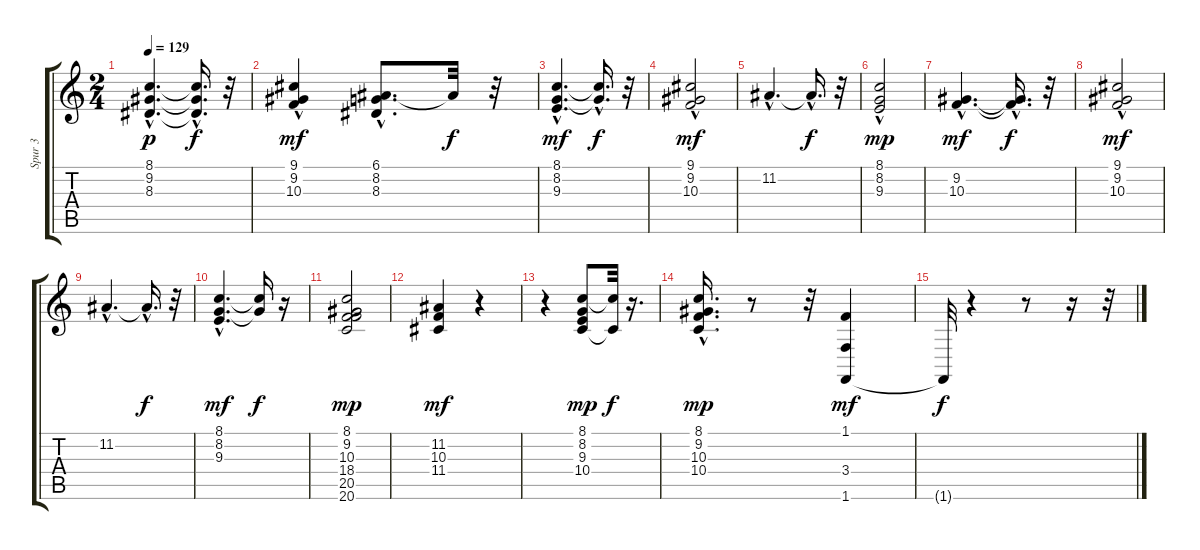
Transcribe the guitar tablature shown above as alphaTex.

\track ("Spur 3" "Spur 3") {instrument stringensemble1}
\staff {score tabs}
\tuning (E4 B3 G3 D3 A2 E2) {hide}
\ts (2 4)
\tempo 129
\clef g2
\ks c
(8.1{hac} 9.2{hac} 8.3{hac}).4{d dy p} (8.1{hac t} 9.2{t} 8.3{t}).16{d dy f} r.32 |
(9.1 9.2{hac} 10.3{hac}).4{dy mf} (6.1{hac} 8.2{hac} 8.3{hac}).8{d} 6.1{t}.32{dy f} r.32 |
(8.1{hac} 8.2{hac} 9.3{hac}).4{d dy mf} (8.1{hac t} 8.2{t}).16{d dy f} r.32 |
(9.1 9.2 10.3{hac}).2{dy mf} |
11.2{hac}.4{d} 11.2{hac t}.16{d dy f} r.32 |
(8.1{hac} 8.2 9.3{hac}).2{dy mp} |
(9.2{hac} 10.3{hac}).4{d dy mf} (9.2{t} 10.3{hac t}).16{d dy f} r.32 |
(9.1{hac} 9.2 10.3).2{dy mf} |
11.2{hac}.4{d} 11.2{hac t}.16{d dy f} r.32 |
(8.1{hac} 8.2{hac} 9.3{hac}).4{d dy mf} (8.1{t} 8.2{t}).16{dy f} r.16 |
(8.1 9.2 10.3 18.4 20.5 20.6).2{dy mp} |
(11.2 10.3 11.4).4{dy mf} r.4 |
r.4 (8.1 8.2 9.3 10.4).8{dy mp} (8.1{t} 10.4{t}).32{dy f} r.16{d} |
(8.1{hac} 9.2{hac} 10.3 10.4{hac}).16{d dy mp} r.8 r.32 (1.1 3.4 1.6).4{dy mf} |
1.6{t}.32{dy f} r.4 r.8 r.16 r.32
